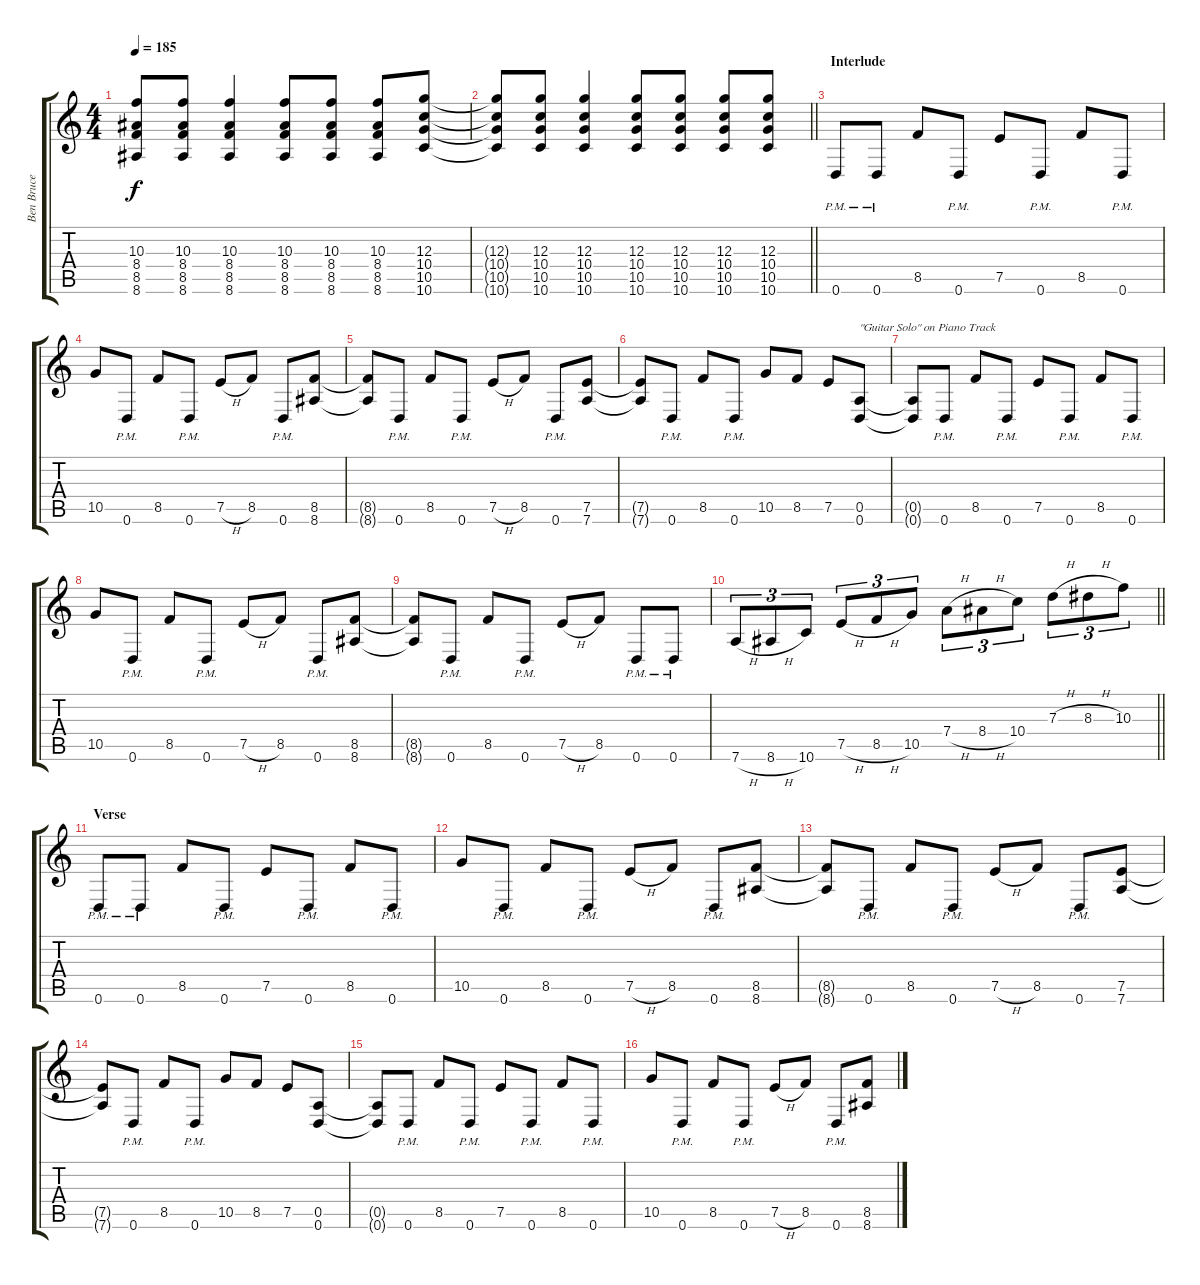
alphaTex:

\track ("Ben Bruce (Guitar 1)" "Ben Bruce ") {instrument distortionguitar}
\staff {score tabs}
\tuning (E4 B3 G3 D3 A2 D2) {hide}
\ts (4 4)
\tempo 185
\clef g2
\ks c
(10.3{t} 8.4{t} 8.5{t} 8.6{t}).8{dy f} (10.3 8.4 8.5 8.6).8 (10.3 8.4 8.5 8.6).4 (10.3 8.4 8.5 8.6).8 (10.3 8.4 8.5 8.6).8 (10.3 8.4 8.5 8.6).8 (12.3 10.4 10.5 10.6).8 |
\barLineRight lightlight
(12.3{t} 10.4{t} 10.5{t} 10.6{t}).8 (12.3 10.4 10.5 10.6).8 (12.3 10.4 10.5 10.6).4 (12.3 10.4 10.5 10.6).8 (12.3 10.4 10.5 10.6).8 (12.3 10.4 10.5 10.6).8 (12.3 10.4 10.5 10.6).8 |
\section ("" "Interlude")
0.6{pm}.8 0.6{pm}.8 8.5.8 0.6{pm}.8 7.5.8 0.6{pm}.8 8.5.8 0.6{pm}.8 |
10.5.8 0.6{pm}.8 8.5.8 0.6{pm}.8 7.5{h}.8 8.5.8 0.6{pm}.8 (8.5 8.6).8 |
(8.5{t} 8.6{t}).8 0.6{pm}.8 8.5.8 0.6{pm}.8 7.5{h}.8 8.5.8 0.6{pm}.8 (7.5 7.6).8 |
(7.5{t} 7.6{t}).8 0.6{pm}.8 8.5.8 0.6{pm}.8 10.5.8 8.5.8 7.5.8 (0.5 0.6).8{txt "\"Guitar Solo\" on Piano Track"} |
(0.5{t} 0.6{t}).8 0.6{pm}.8 8.5.8 0.6{pm}.8 7.5.8 0.6{pm}.8 8.5.8 0.6{pm}.8 |
10.5.8 0.6{pm}.8 8.5.8 0.6{pm}.8 7.5{h}.8 8.5.8 0.6{pm}.8 (8.5 8.6).8 |
(8.5{t} 8.6{t}).8 0.6{pm}.8 8.5.8 0.6{pm}.8 7.5{h}.8 8.5.8 0.6{pm}.8 0.6{pm}.8 |
\barLineRight lightlight
7.6{h}.8{tu (3 2)} 8.6{h}.8{tu (3 2)} 10.6.8{tu (3 2)} 7.5{h}.8{tu (3 2)} 8.5{h}.8{tu (3 2)} 10.5.8{tu (3 2)} 7.4{h}.8{tu (3 2)} 8.4{h}.8{tu (3 2)} 10.4.8{tu (3 2)} 7.3{h}.8{tu (3 2)} 8.3{h}.8{tu (3 2)} 10.3.8{tu (3 2)} |
\section ("" "Verse ")
0.6{pm}.8 0.6{pm}.8 8.5.8 0.6{pm}.8 7.5.8 0.6{pm}.8 8.5.8 0.6{pm}.8 |
10.5.8 0.6{pm}.8 8.5.8 0.6{pm}.8 7.5{h}.8 8.5.8 0.6{pm}.8 (8.5 8.6).8 |
(8.5{t} 8.6{t}).8 0.6{pm}.8 8.5.8 0.6{pm}.8 7.5{h}.8 8.5.8 0.6{pm}.8 (7.5 7.6).8 |
(7.5{t} 7.6{t}).8 0.6{pm}.8 8.5.8 0.6{pm}.8 10.5.8 8.5.8 7.5.8 (0.5 0.6).8 |
(0.5{t} 0.6{t}).8 0.6{pm}.8 8.5.8 0.6{pm}.8 7.5.8 0.6{pm}.8 8.5.8 0.6{pm}.8 |
10.5.8 0.6{pm}.8 8.5.8 0.6{pm}.8 7.5{h}.8 8.5.8 0.6{pm}.8 (8.5 8.6).8
